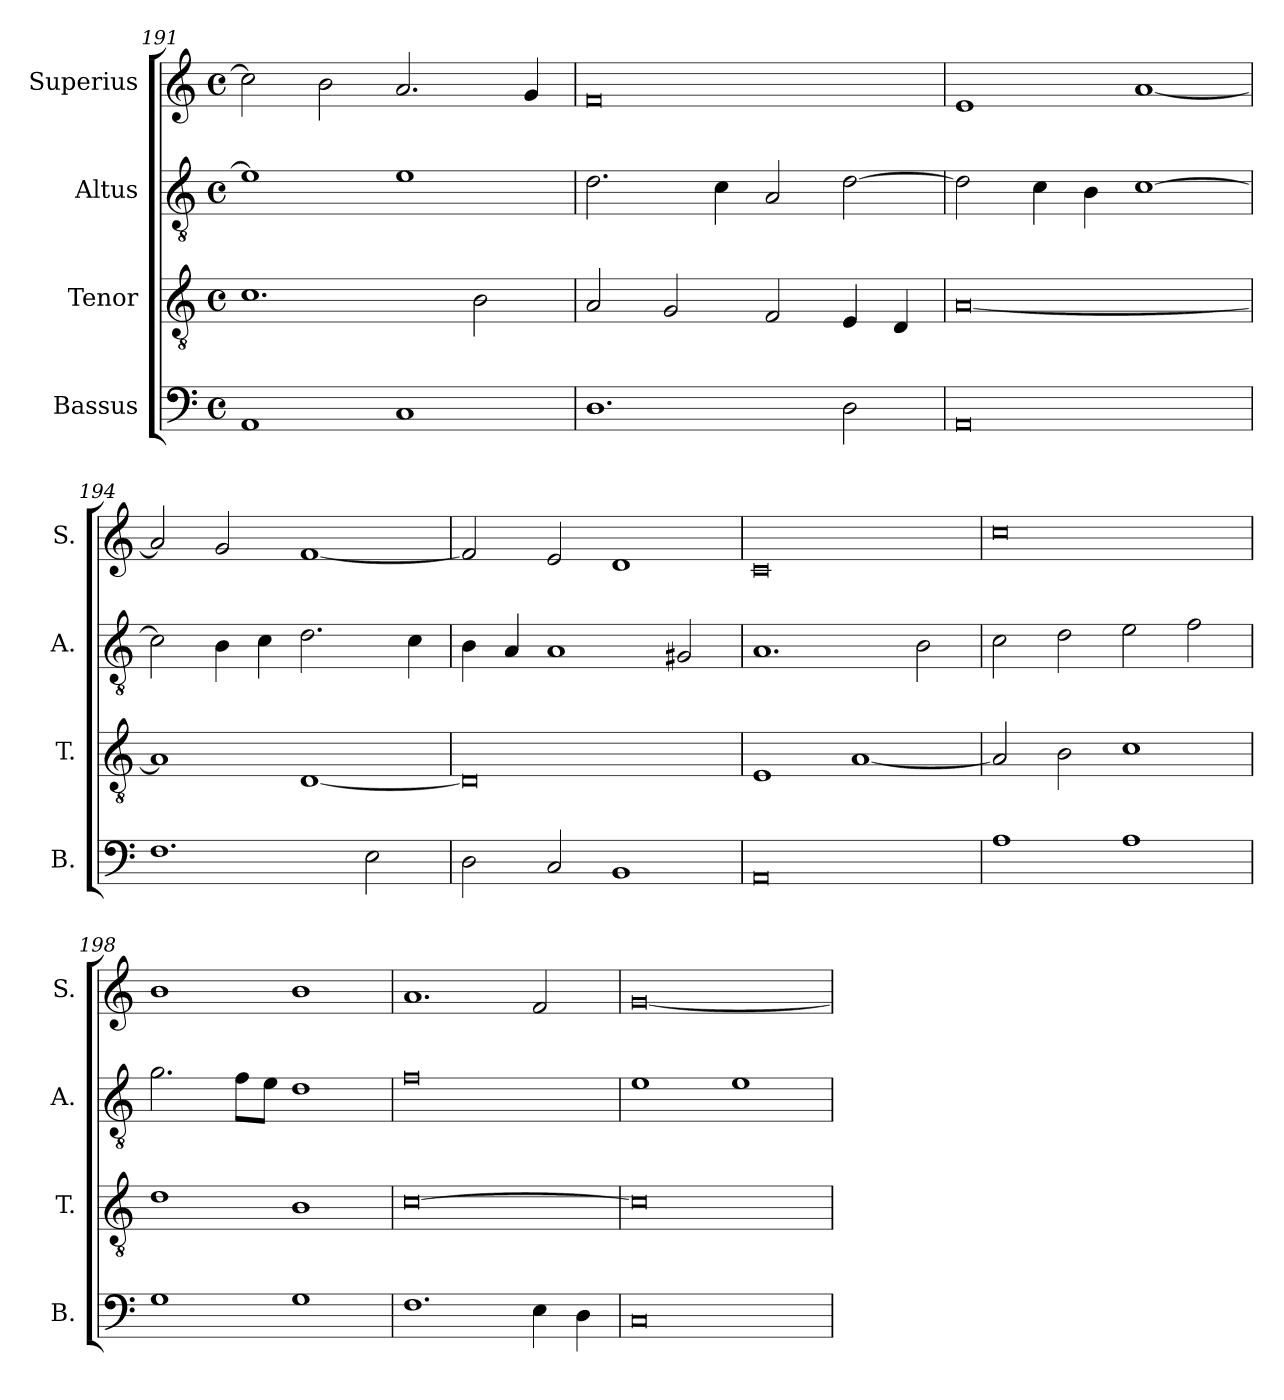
**kern	**kern	**kern	**kern
*part4	*part3	*part2	*part1
*staff4	*staff3	*staff2	*staff1
*I"Bassus	*I"Tenor	*I"Altus	*I"Superius
*I'B.	*I'T.	*I'A.	*I'S.
*clefF4	*clefGv2	*clefGv2	*clefG2
*	*ITrd7c12	*ITrd7c12	*
*k[]	*k[]	*k[]	*k[]
*C:	*C:	*C:	*C:
*M4/4	*M4/4	*M4/4	*M4/4
*met(c)	*met(c)	*met(c)	*met(c)
=191	=191	=191	=191
1AAi	1.Ci	1Ei]	2cci\]
.	.	.	2bi\
1Ci	.	1Ei	2.ai/
.	2BBi\	.	.
.	.	.	4gi/
=192	=192	=192	=192
1.Di	2AAi/	2.Di\	0fi
.	2GGi/	.	.
.	.	4Ci\	.
.	2FFi/	2AAi/	.
2Di\	4EEi/	[>2Di\	.
.	4DDi/	.	.
=193	=193	=193	=193
0AAi	[<0AAi	2Di\]	1ei
.	.	4Ci\	.
.	.	4BBi\	.
.	.	[>1Ci	[<1ai
!!LO:LB:g=z
=194	=194	=194	=194
1.Fi	1AAi]	2Ci\]	2ai/]
.	.	4BBi\	2gi/
.	.	4Ci\	.
.	[<1DDi	2.Di\	[<1fi
2Ei\	.	.	.
.	.	4Ci\	.
=195	=195	=195	=195
2Di\	0DDi]	4BBi\	2fi/]
.	.	4AAi/	.
2Ci/	.	1AAi	2ei/
1BBi	.	.	1di
.	.	2GG#Xi/	.
=196	=196	=196	=196
0AAi	1EEi	1.AAi	0ci
.	[<1AAi	.	.
.	.	2BBi\	.
=197	=197	=197	=197
1Ai	2AAi/]	2Ci\	0cci
.	2BBi\	2Di\	.
1Ai	1Ci	2Ei\	.
.	.	2Fi\	.
=198	=198	=198	=198
1Gi	1Di	2.Gi\	1bi
.	.	8Fi\L	.
.	.	8Ei\J	.
1Gi	1BBi	1Di	1bi
!!LO:LB:g=z
=199	=199	=199	=199
1.Fi	[>0Ci	0Fi	1.ai
4Ei\	.	.	2fi/
4Di\	.	.	.
=200	=200	=200	=200
0Ci	0Ci]	1Ei	[<0gi
.	.	1Ei	.
=	=	=	=
*-	*-	*-	*-
